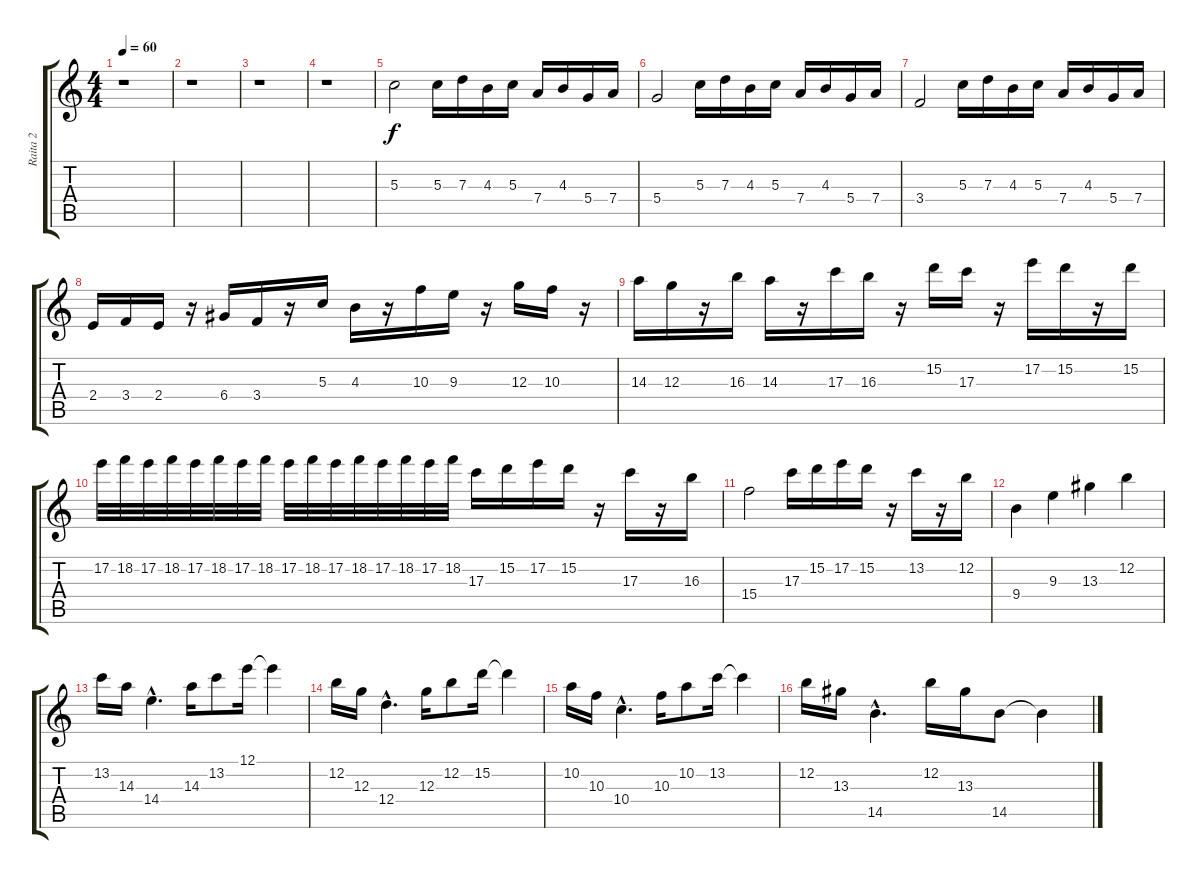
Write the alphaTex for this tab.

\track ("Raita 2" "Raita 2") {instrument electricguitarclean}
\staff {score tabs}
\tuning (E4 B3 G3 D3 A2 E2) {hide}
\ts (4 4)
\tempo 60
\clef g2
\ks c
r.1{dy f instrument electricguitarclean} |
r.1 |
r.1 |
r.1 |
5.3.2 5.3.16 7.3.16 4.3.16 5.3.16 7.4.16 4.3.16 5.4.16 7.4.16 |
5.4.2 5.3.16 7.3.16 4.3.16 5.3.16 7.4.16 4.3.16 5.4.16 7.4.16 |
3.4.2 5.3.16 7.3.16 4.3.16 5.3.16 7.4.16 4.3.16 5.4.16 7.4.16 |
2.4.16 3.4.16 2.4.16 r.16 6.4.16 3.4.16 r.16 5.3.16 4.3.16 r.16 10.3.16 9.3.16 r.16 12.3.16 10.3.16 r.16 |
14.3.16 12.3.16 r.16 16.3.16 14.3.16 r.16 17.3.16 16.3.16 r.16 15.2.16 17.3.16 r.16 17.2.16 15.2.16 r.16 15.2.16 |
17.2.32 18.2.32 17.2.32 18.2.32 17.2.32 18.2.32 17.2.32 18.2.32 17.2.32 18.2.32 17.2.32 18.2.32 17.2.32 18.2.32 17.2.32 18.2.32 17.3.16 15.2.16 17.2.16 15.2.16 r.16 17.3.16 r.16 16.3.16 |
15.4.2 17.3.16 15.2.16 17.2.16 15.2.16 r.16 13.2.16 r.16 12.2.16 |
9.4.4 9.3.4 13.3.4 12.2.4 |
13.2.16 14.3.16 14.4{hac}.4{d} 14.3.16 13.2.8 12.1.16 12.1{t}.4 |
12.2.16 12.3.16 12.4{hac}.4{d} 12.3.16 12.2.8 15.2.16 15.2{t}.4 |
10.2.16 10.3.16 10.4{hac}.4{d} 10.3.16 10.2.8 13.2.16 13.2{t}.4 |
12.2.16 13.3.16 14.5{hac}.4{d} 12.2.16 13.3.16 14.5.8 14.5{t}.4
